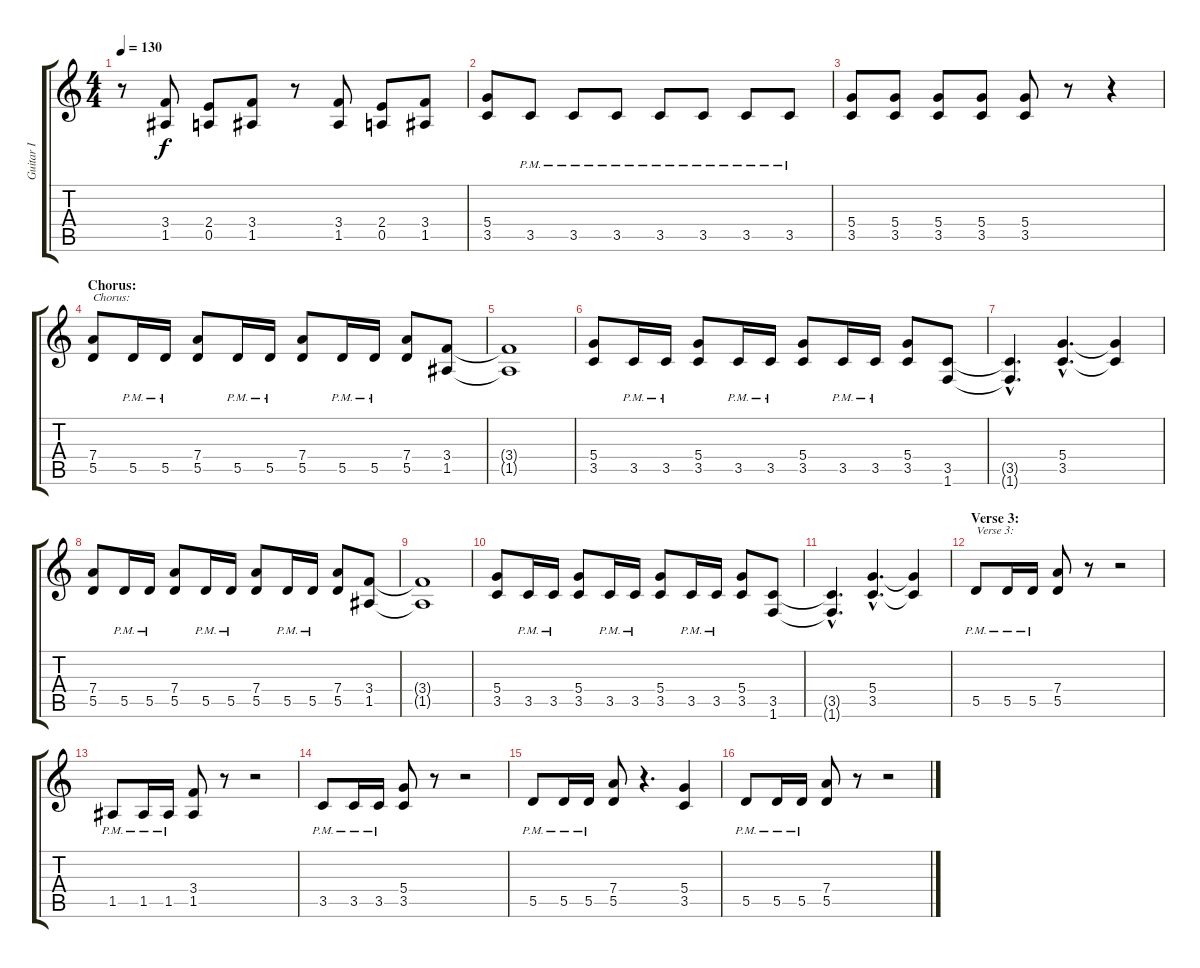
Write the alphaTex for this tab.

\track ("Guitar I" "Guitar I") {instrument distortionguitar}
\staff {score tabs}
\tuning (E4 B3 G3 D3 A2 E2) {hide}
\ts (4 4)
\tempo 130
\clef g2
\ks c
r.8{dy f} (3.4 1.5).8 (2.4 0.5).8 (3.4 1.5).8 r.8 (3.4 1.5).8 (2.4 0.5).8 (3.4 1.5).8 |
(5.4 3.5).8 3.5{pm}.8 3.5{pm}.8 3.5{pm}.8 3.5{pm}.8 3.5{pm}.8 3.5{pm}.8 3.5{pm}.8 |
(5.4 3.5).8 (5.4 3.5).8 (5.4 3.5).8 (5.4 3.5).8 (5.4 3.5).8 r.8 r.4 |
\section ("" "Chorus:")
(7.4 5.5).8{txt "Chorus:"} 5.5{pm}.16 5.5{pm}.16 (7.4 5.5).8 5.5{pm}.16 5.5{pm}.16 (7.4 5.5).8 5.5{pm}.16 5.5{pm}.16 (7.4 5.5).8 (3.4 1.5).8 |
(3.4{t} 1.5{t}).1 |
(5.4 3.5).8 3.5{pm}.16 3.5{pm}.16 (5.4 3.5).8 3.5{pm}.16 3.5{pm}.16 (5.4 3.5).8 3.5{pm}.16 3.5{pm}.16 (5.4 3.5).8 (3.5 1.6).8 |
(3.5{hac t} 1.6{hac t}).4{d} (5.4{hac} 3.5{hac}).4{d} (5.4{t} 3.5{t}).4 |
(7.4 5.5).8 5.5{pm}.16 5.5{pm}.16 (7.4 5.5).8 5.5{pm}.16 5.5{pm}.16 (7.4 5.5).8 5.5{pm}.16 5.5{pm}.16 (7.4 5.5).8 (3.4 1.5).8 |
(3.4{t} 1.5{t}).1 |
(5.4 3.5).8 3.5{pm}.16 3.5{pm}.16 (5.4 3.5).8 3.5{pm}.16 3.5{pm}.16 (5.4 3.5).8 3.5{pm}.16 3.5{pm}.16 (5.4 3.5).8 (3.5 1.6).8 |
(3.5{hac t} 1.6{hac t}).4{d} (5.4{hac} 3.5{hac}).4{d} (5.4{t} 3.5{t}).4 |
\section ("" "Verse 3:")
5.5{pm}.8{txt "Verse 3:"} 5.5{pm}.16 5.5{pm}.16 (7.4 5.5).8 r.8 r.2 |
1.5{pm}.8 1.5{pm}.16 1.5{pm}.16 (3.4 1.5).8 r.8 r.2 |
3.5{pm}.8 3.5{pm}.16 3.5{pm}.16 (5.4 3.5).8 r.8 r.2 |
5.5{pm}.8 5.5{pm}.16 5.5{pm}.16 (7.4 5.5).8 r.4{d} (5.4 3.5).4 |
5.5{pm}.8 5.5{pm}.16 5.5{pm}.16 (7.4 5.5).8 r.8 r.2
